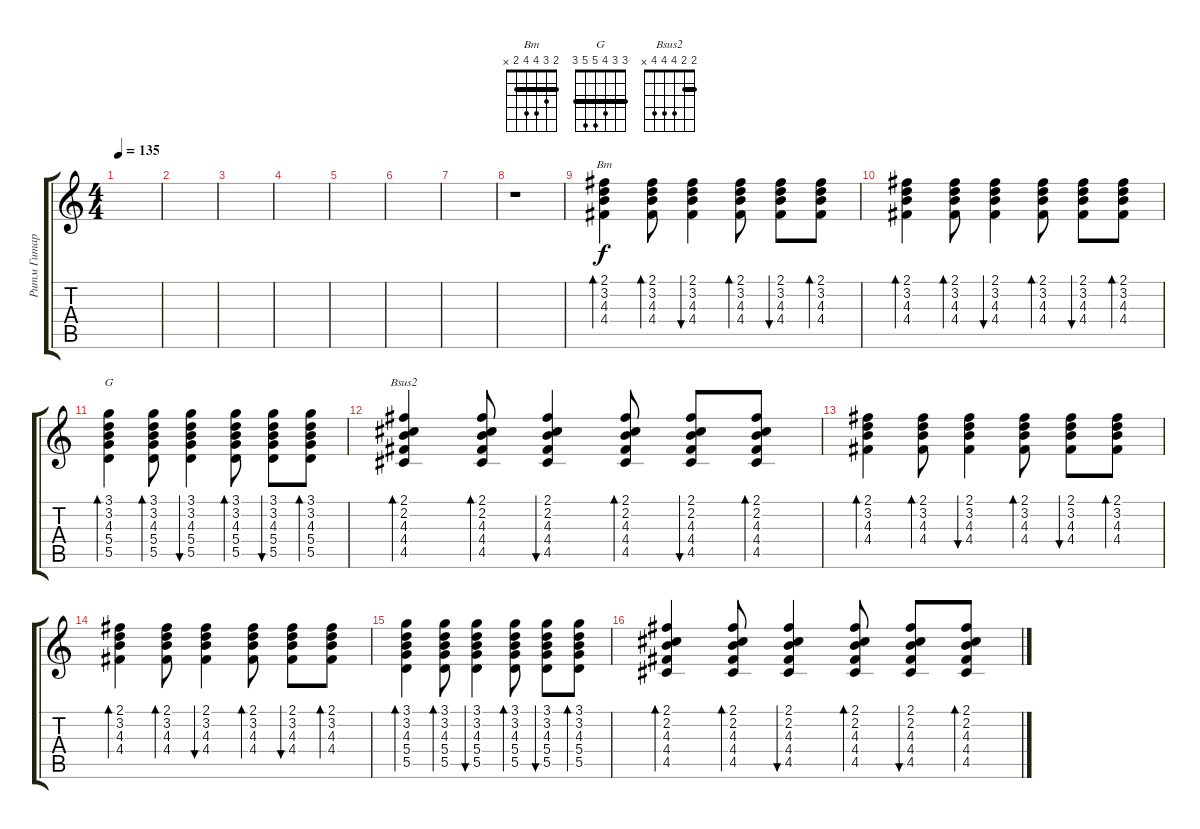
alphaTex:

\track ("Ритм Гитара" "Ритм Гитар") {instrument electricguitarclean}
\staff {score tabs}
\tuning (E4 B3 G3 D3 A2 E2) {hide}
\chord ("Bm" 2 3 4 4 2 x) {barre 2}
\chord ("G" 3 3 4 5 5 3) {barre 3}
\chord ("Bsus2" 2 2 4 4 4 x) {barre 2}
\ts (4 4)
\tempo 135
\clef g2
\ks c
|
|
|
|
|
|
|
r.1 |
(2.1 3.2 4.3 4.4).4{bd 30 ch "Bm" volume 9} (2.1 3.2 4.3 4.4).8{bd 30} (2.1 3.2 4.3 4.4).4{bu 30} (2.1 3.2 4.3 4.4).8{bd 30} (2.1 3.2 4.3 4.4).8{bu 30} (2.1 3.2 4.3 4.4).8{bd 30} |
(2.1 3.2 4.3 4.4).4{bd 30} (2.1 3.2 4.3 4.4).8{bd 30} (2.1 3.2 4.3 4.4).4{bu 30} (2.1 3.2 4.3 4.4).8{bd 30} (2.1 3.2 4.3 4.4).8{bu 30} (2.1 3.2 4.3 4.4).8{bd 30} |
(3.1 3.2 4.3 5.4 5.5).4{bd 30 ch "G"} (3.1 3.2 4.3 5.4 5.5).8{bd 30} (3.1 3.2 4.3 5.4 5.5).4{bu 30} (3.1 3.2 4.3 5.4 5.5).8{bd 30} (3.1 3.2 4.3 5.4 5.5).8{bu 30} (3.1 3.2 4.3 5.4 5.5).8{bd 30} |
(2.1 2.2 4.3 4.4 4.5).4{bd 30 ch "Bsus2"} (2.1 2.2 4.3 4.4 4.5).8{bd 30} (2.1 2.2 4.3 4.4 4.5).4{bu 30} (2.1 2.2 4.3 4.4 4.5).8{bd 30} (2.1 2.2 4.3 4.4 4.5).8{bu 30} (2.1 2.2 4.3 4.4 4.5).8{bd 30} |
(2.1 3.2 4.3 4.4).4{bd 30 volume 9} (2.1 3.2 4.3 4.4).8{bd 30} (2.1 3.2 4.3 4.4).4{bu 30} (2.1 3.2 4.3 4.4).8{bd 30} (2.1 3.2 4.3 4.4).8{bu 30} (2.1 3.2 4.3 4.4).8{bd 30} |
(2.1 3.2 4.3 4.4).4{bd 30} (2.1 3.2 4.3 4.4).8{bd 30} (2.1 3.2 4.3 4.4).4{bu 30} (2.1 3.2 4.3 4.4).8{bd 30} (2.1 3.2 4.3 4.4).8{bu 30} (2.1 3.2 4.3 4.4).8{bd 30} |
(3.1 3.2 4.3 5.4 5.5).4{bd 30} (3.1 3.2 4.3 5.4 5.5).8{bd 30} (3.1 3.2 4.3 5.4 5.5).4{bu 30} (3.1 3.2 4.3 5.4 5.5).8{bd 30} (3.1 3.2 4.3 5.4 5.5).8{bu 30} (3.1 3.2 4.3 5.4 5.5).8{bd 30} |
(2.1 2.2 4.3 4.4 4.5).4{bd 30} (2.1 2.2 4.3 4.4 4.5).8{bd 30} (2.1 2.2 4.3 4.4 4.5).4{bu 30} (2.1 2.2 4.3 4.4 4.5).8{bd 30} (2.1 2.2 4.3 4.4 4.5).8{bu 30} (2.1 2.2 4.3 4.4 4.5).8{bd 30}
